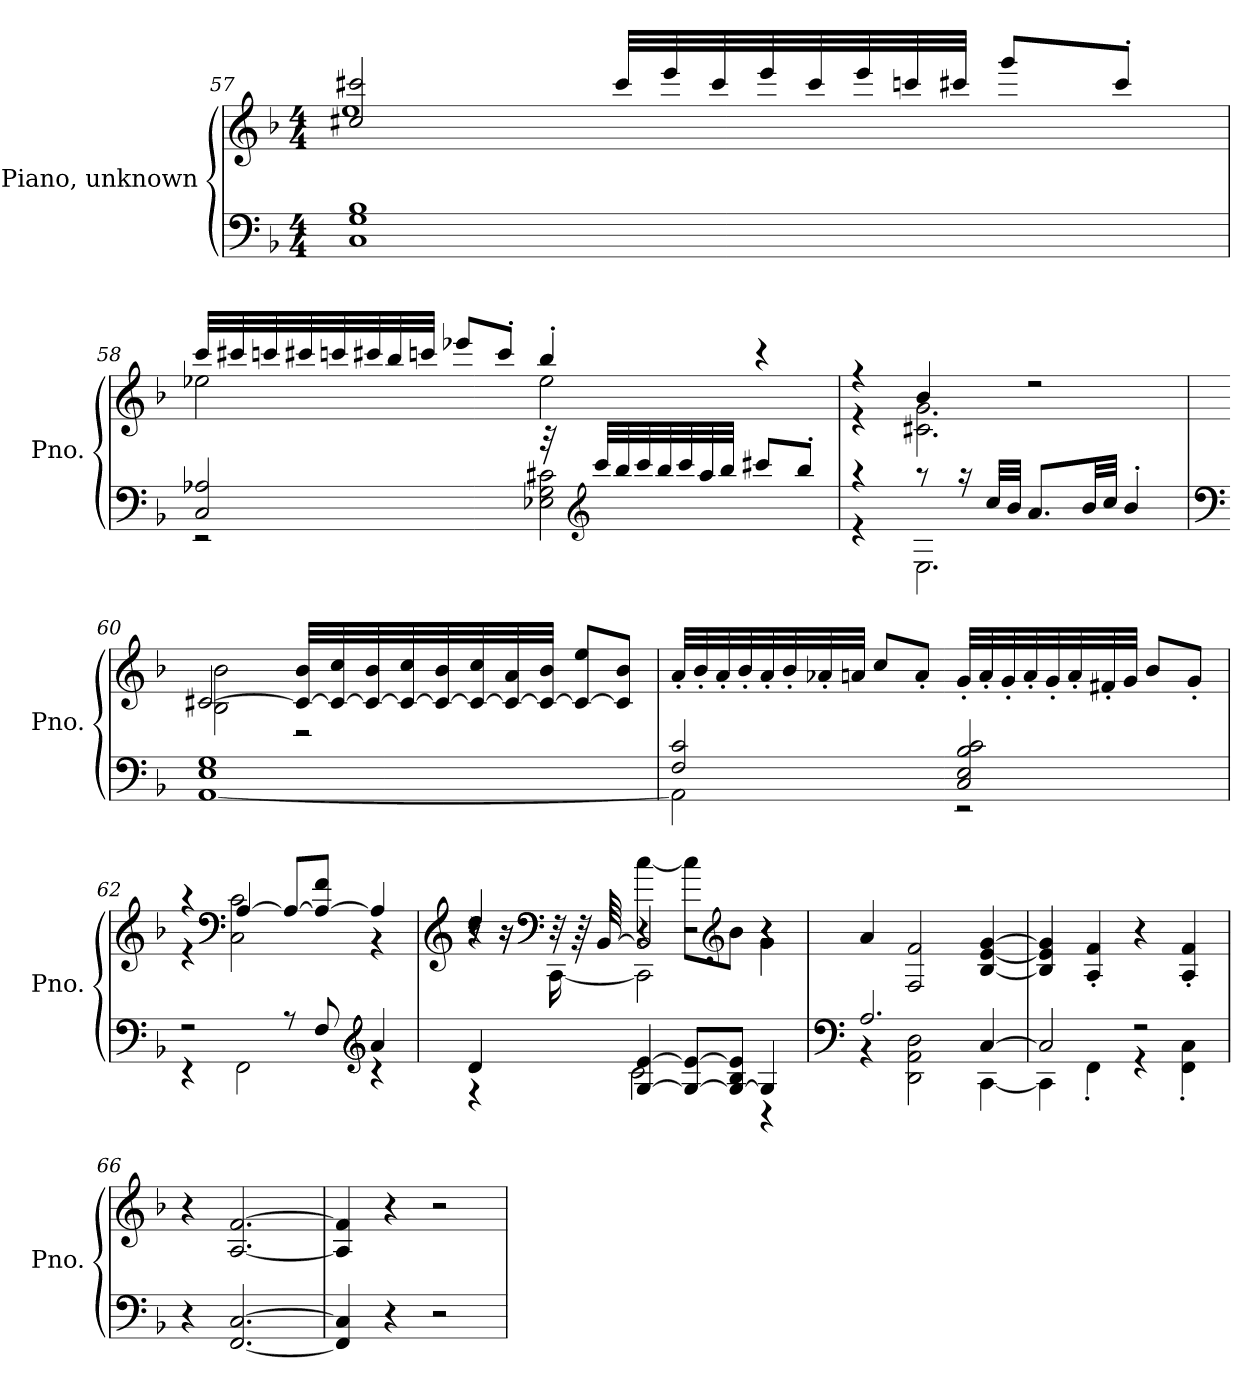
**kern	**kern
*part1	*part1
*staff2	*staff1
*I"Piano, unknown	*
*I'Pno.	*
!!LO:LB:g=z
*clefF4	*clefG2
*k[b-]	*k[b-]
*M4/4	*M4/4
=57	=57
*	*^
1C 1G 1B-	2cc#X/ 2ccc#X/	1ee
.	32ccc#/LLL	.
.	32eee/	.
.	32ccc#/	.
.	32eee/	.
.	32ccc#/	.
.	32eee/	.
.	32cccn/	.
.	32ccc#X/JJJ	.
.	8ggg/L	.
.	8ccc#'/J	.
!!LO:LB:g=z	!!
=58	=58	=58
*^	*	*
2C/ 2A-X/	2r	32ccc/LLL	2ee-X\
.	.	32ccc#X/	.
.	.	32cccn/	.
.	.	32ccc#X/	.
.	.	32cccn/	.
.	.	32ccc#X/	.
.	.	32bb-/	.
.	.	32cccn/JJJ	.
.	.	8eee-X/L	.
.	.	8ccc'/J	.
32r	2E-X\ 2G\ 2c#X\	4bb-'/	2ee-\
*clefG2	*	*	*
32ccc/LLL	.	.	.
32bb-/	.	.	.
32ccc/	.	.	.
32bb-/	.	.	.
32ccc/	.	.	.
32aa/	.	.	.
32bb-/JJJ	.	.	.
8ccc#X/L	.	4r	.
8bb-'/J	.	.	.
=59	=59	=59	=59
4r	4r	4r	4r
8r	2.E\	4b-/	2.c#X\ 2.g\
16r	.	.	.
32cc/LLL	.	.	.
32b-/JJJ	.	.	.
8.a/L	.	2r	.
32b-/LL	.	.	.
32cc/JJJ	.	.	.
4b-'/	.	.	.
!!LO:LB:g=z	!!
=60	=60	=60	=60
*clefF4	*	*	*
1E 1G	[1AA	[2c#X/	2B-\ 2b-\
.	.	32c#/_ 32b-/LLL	2r
.	.	32c#/_ 32cc/	.
.	.	32c#/_ 32b-/	.
.	.	32c#/_ 32cc/	.
.	.	32c#/_ 32b-/	.
.	.	32c#/_ 32cc/	.
.	.	32c#/_ 32a/	.
.	.	32c#/_ 32b-/JJJ	.
.	.	8c#/_ 8ee/L	.
.	.	8c#/] 8b-/J	.
*	*	*v	*v
=61	=61	=61
2F/ 2c/	2AA\]	32a'/LLL
.	.	32b-'/
.	.	32a'/
.	.	32b-'/
.	.	32a'/
.	.	32b-'/
.	.	32a-X'/
.	.	32an/JJJ
.	.	8cc/L
.	.	8a'/J
2C/ 2E/ 2B-/ 2c/	2r	32g'/LLL
.	.	32a'/
.	.	32g'/
.	.	32a'/
.	.	32g'/
.	.	32a'/
.	.	32f#X'/
.	.	32g/JJJ
.	.	8b-/L
.	.	8g'/J
!!LO:LB:g=z
=62	=62	=62
*	*	*^
2r	4r	4r	4r
*	*	*clefF4	*
.	2FF\	[4A/	2C\ 2c\
8r	.	8A/L_	.
8F/	.	8A/_ 8f/J	.
*clefG2	*	*	*
4a/	4r	4A/]	4r
*	*	*v	*v
=63	=63	=63
*	*	*clefG2
*	*	*^
*	*	*	*^
*	*	*	*	*^
4d/	4r	4dd/	4r	8r	8r
.	.	.	.	16r	16r
*	*	*clefF4	*	*	*
.	.	.	.	32r	[16CC\
.	.	.	.	64r	.
.	.	.	.	[64BB-/	.
[4G/ [4e/	2c\	4r	[4cc\	2BB-/]	2CC\]
8G/_ 8e/_L	.	2r	8cc\L]	.	.
*	*	*clefG2	*	*	*
8G/_ 8B-/ 8e/]J	.	.	8b-\J	.	.
4G/]	4r	.	4g\	4r	4r
*	*	*v	*v	*v	*v
=64	=64	=64
*clefF4	*	*
2.A/	4r	4a/
.	2DD\ 2AA\ 2D\	2F/ 2f/
[4C/	[4CC\	[4B-/ [4e/ [4g/
=65	=65	=65
2C/]	4CC\]	4B-/] 4e/] 4g/]
.	4FF'\	4A/' 4f/'
2r	4r	4r
.	4FF\' 4C\'	4A/' 4f/'
*v	*v	*
=66	=66
4r	4r
[2.FF/ [2.C/	[2.A/ [2.f/
!!LO:LB:g=z
=67	=67
4FF/] 4C/]	4A/] 4f/]
4r	4r
2r	2r
=	=
*-	*-
